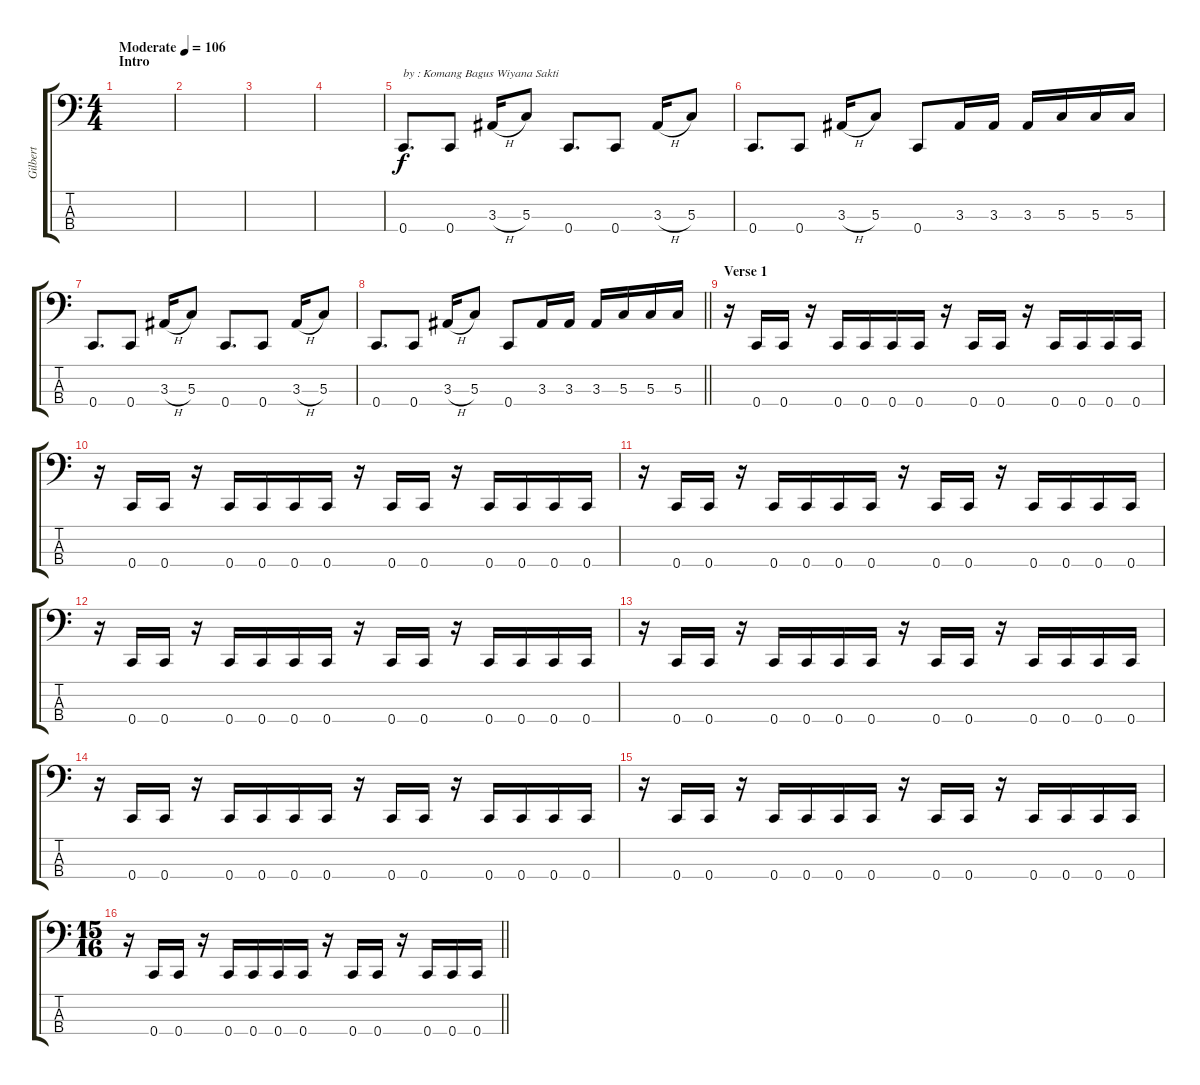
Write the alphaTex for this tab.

\track ("Gilbert" "Gilbert") {instrument electricbassfinger}
\staff {score tabs}
\tuning (F2 C2 G1 C1) {hide}
\ts (4 4)
\section ("" "Intro")
\tempo (106 "Moderate")
\clef f4
\ks c
|
|
|
|
0.4.8{d txt "by : Komang Bagus Wiyana Sakti"} 0.4.8 3.3{h}.16 5.3.8 0.4.8{d} 0.4.8 3.3{h}.16 5.3.8 |
0.4.8{d} 0.4.8 3.3{h}.16 5.3.8 0.4.8 3.3.16 3.3.16 3.3.16 5.3.16 5.3.16 5.3.16 |
0.4.8{d} 0.4.8 3.3{h}.16 5.3.8 0.4.8{d} 0.4.8 3.3{h}.16 5.3.8 |
\barLineRight lightlight
0.4.8{d} 0.4.8 3.3{h}.16 5.3.8 0.4.8 3.3.16 3.3.16 3.3.16 5.3.16 5.3.16 5.3.16 |
\section ("" "Verse 1")
r.16 0.4.16 0.4.16 r.16 0.4.16 0.4.16 0.4.16 0.4.16 r.16 0.4.16 0.4.16 r.16 0.4.16 0.4.16 0.4.16 0.4.16 |
r.16 0.4.16 0.4.16 r.16 0.4.16 0.4.16 0.4.16 0.4.16 r.16 0.4.16 0.4.16 r.16 0.4.16 0.4.16 0.4.16 0.4.16 |
r.16 0.4.16 0.4.16 r.16 0.4.16 0.4.16 0.4.16 0.4.16 r.16 0.4.16 0.4.16 r.16 0.4.16 0.4.16 0.4.16 0.4.16 |
r.16 0.4.16 0.4.16 r.16 0.4.16 0.4.16 0.4.16 0.4.16 r.16 0.4.16 0.4.16 r.16 0.4.16 0.4.16 0.4.16 0.4.16 |
r.16 0.4.16 0.4.16 r.16 0.4.16 0.4.16 0.4.16 0.4.16 r.16 0.4.16 0.4.16 r.16 0.4.16 0.4.16 0.4.16 0.4.16 |
r.16 0.4.16 0.4.16 r.16 0.4.16 0.4.16 0.4.16 0.4.16 r.16 0.4.16 0.4.16 r.16 0.4.16 0.4.16 0.4.16 0.4.16 |
r.16 0.4.16 0.4.16 r.16 0.4.16 0.4.16 0.4.16 0.4.16 r.16 0.4.16 0.4.16 r.16 0.4.16 0.4.16 0.4.16 0.4.16 |
\ts (15 16)
\barLineRight lightlight
r.16 0.4.16 0.4.16 r.16 0.4.16 0.4.16 0.4.16 0.4.16 r.16 0.4.16 0.4.16 r.16 0.4.16 0.4.16 0.4.16
